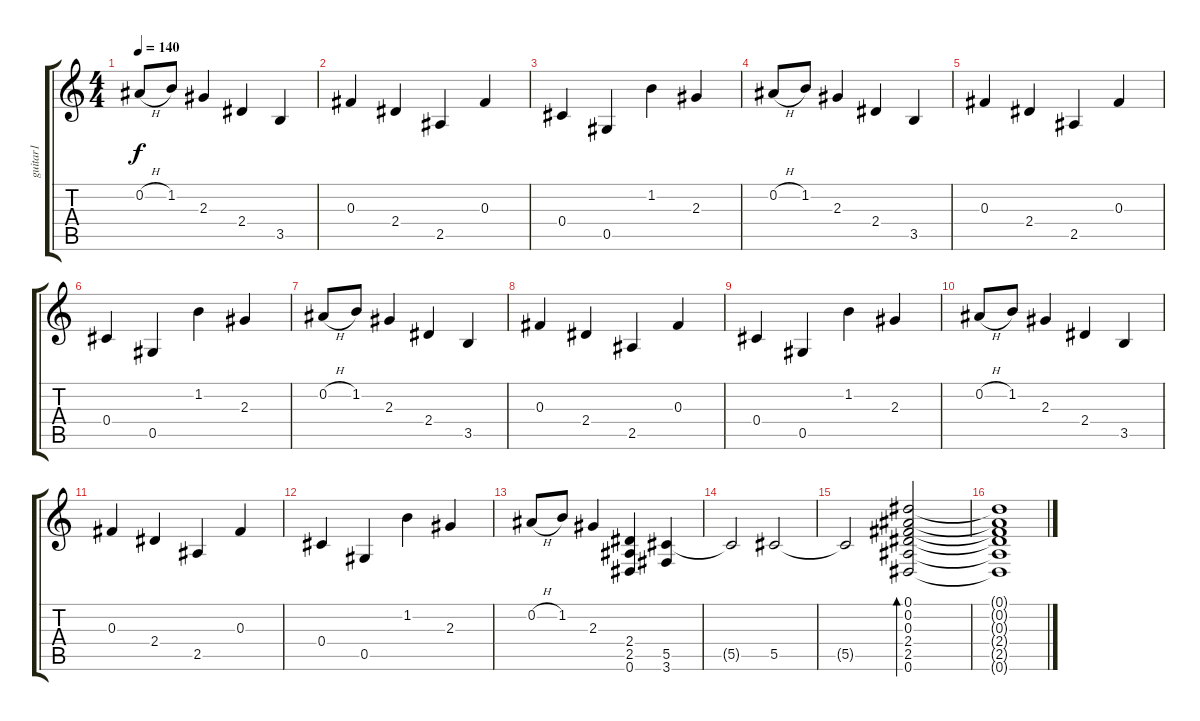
\track ("guitar1" "guitar1") {instrument acousticguitarnylon}
\staff {score tabs}
\tuning (Eb4 Bb3 Gb3 Db3 Ab2 Eb2) {hide}
\ts (4 4)
\tempo 140
\clef g2
\ks c
0.2{h}.8{dy f} 1.2.8 2.3.4 2.4.4 3.5.4 |
0.3.4 2.4.4 2.5.4 0.3.4 |
0.4.4 0.5.4 1.2.4 2.3.4 |
0.2{h}.8 1.2.8 2.3.4 2.4.4 3.5.4 |
0.3.4 2.4.4 2.5.4 0.3.4 |
0.4.4 0.5.4 1.2.4 2.3.4 |
0.2{h}.8 1.2.8 2.3.4 2.4.4 3.5.4 |
0.3.4 2.4.4 2.5.4 0.3.4 |
0.4.4 0.5.4 1.2.4 2.3.4 |
0.2{h}.8 1.2.8 2.3.4 2.4.4 3.5.4 |
0.3.4 2.4.4 2.5.4 0.3.4 |
0.4.4 0.5.4 1.2.4 2.3.4 |
0.2{h}.8 1.2.8 2.3.4 (2.4 2.5 0.6).4 (5.5 3.6).4 |
5.5{t}.2 5.5.2 |
5.5{t}.2 (0.1 0.2 0.3 2.4 2.5 0.6).2{bd 480} |
(0.1{t} 0.2{t} 0.3{t} 2.4{t} 2.5{t} 0.6{t}).1
